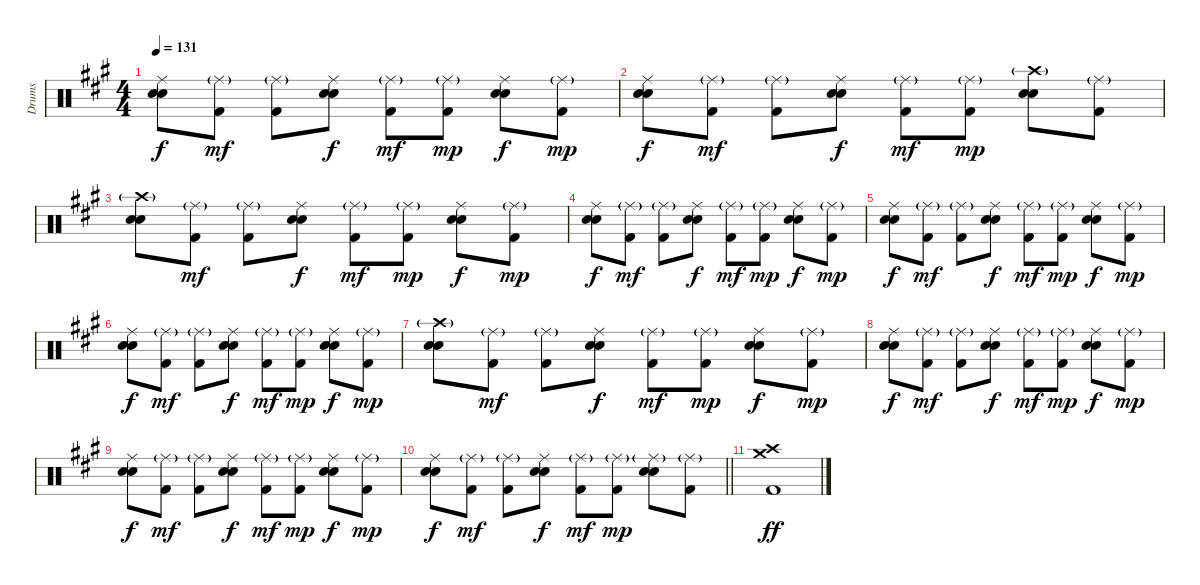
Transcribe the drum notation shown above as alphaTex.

\track ("Drums" "Drums") {instrument percussion}
\staff {score}
\articulation defaults
\ts (4 4)
\tempo 131
\clef neutral
\ks a
("Ride (middle)" "Electric Snare (hit)" "Snare (hit) 2").8{dy f} ("Ride (middle)"{g} "Kick (hit) 2").8{dy mf} ("Ride (middle)"{g} "Kick (hit) 2").8 ("Ride (middle)" "Electric Snare (hit)" "Snare (hit) 2").8{dy f} ("Ride (middle)"{g} "Kick (hit) 2").8{dy mf} ("Ride (middle)"{g} "Kick (hit) 2").8{dy mp} ("Ride (middle)" "Electric Snare (hit)" "Snare (hit) 2").8{dy f} ("Ride (middle)"{g} "Kick (hit) 2").8{dy mp} |
("Ride (middle)" "Electric Snare (hit)" "Snare (hit) 2").8{dy f} ("Ride (middle)"{g} "Kick (hit) 2").8{dy mf} ("Ride (middle)"{g} "Kick (hit) 2").8 ("Ride (middle)" "Electric Snare (hit)" "Snare (hit) 2").8{dy f} ("Ride (middle)"{g} "Kick (hit) 2").8{dy mf} ("Ride (middle)"{g} "Kick (hit) 2").8{dy mp} ("Crash high (hit)"{g} "Electric Snare (hit)" "Snare (hit) 2").8 ("Ride (middle)"{g} "Kick (hit) 2").8 |
("Crash high (hit)"{g} "Electric Snare (hit)" "Snare (hit) 2").8 ("Ride (middle)"{g} "Kick (hit) 2").8{dy mf} ("Ride (middle)"{g} "Kick (hit) 2").8 ("Ride (middle)" "Electric Snare (hit)" "Snare (hit) 2").8{dy f} ("Ride (middle)"{g} "Kick (hit) 2").8{dy mf} ("Ride (middle)"{g} "Kick (hit) 2").8{dy mp} ("Ride (middle)" "Electric Snare (hit)" "Snare (hit) 2").8{dy f} ("Ride (middle)"{g} "Kick (hit) 2").8{dy mp} |
("Ride (middle)" "Electric Snare (hit)" "Snare (hit) 2").8{dy f} ("Ride (middle)"{g} "Kick (hit) 2").8{dy mf} ("Ride (middle)"{g} "Kick (hit) 2").8 ("Ride (middle)" "Electric Snare (hit)" "Snare (hit) 2").8{dy f} ("Ride (middle)"{g} "Kick (hit) 2").8{dy mf} ("Ride (middle)"{g} "Kick (hit) 2").8{dy mp} ("Ride (middle)" "Electric Snare (hit)" "Snare (hit) 2").8{dy f} ("Ride (middle)"{g} "Kick (hit) 2").8{dy mp} |
("Ride (middle)" "Electric Snare (hit)" "Snare (hit) 2").8{dy f} ("Ride (middle)"{g} "Kick (hit) 2").8{dy mf} ("Ride (middle)"{g} "Kick (hit) 2").8 ("Ride (middle)" "Electric Snare (hit)" "Snare (hit) 2").8{dy f} ("Ride (middle)"{g} "Kick (hit) 2").8{dy mf} ("Ride (middle)"{g} "Kick (hit) 2").8{dy mp} ("Ride (middle)" "Electric Snare (hit)" "Snare (hit) 2").8{dy f} ("Ride (middle)"{g} "Kick (hit) 2").8{dy mp} |
("Ride (middle)" "Electric Snare (hit)" "Snare (hit) 2").8{dy f} ("Ride (middle)"{g} "Kick (hit) 2").8{dy mf} ("Ride (middle)"{g} "Kick (hit) 2").8 ("Ride (middle)" "Electric Snare (hit)" "Snare (hit) 2").8{dy f} ("Ride (middle)"{g} "Kick (hit) 2").8{dy mf} ("Ride (middle)"{g} "Kick (hit) 2").8{dy mp} ("Ride (middle)" "Electric Snare (hit)" "Snare (hit) 2").8{dy f} ("Ride (middle)"{g} "Kick (hit) 2").8{dy mp} |
("Crash high (hit)"{g} "Electric Snare (hit)" "Snare (hit) 2").8 ("Ride (middle)"{g} "Kick (hit) 2").8{dy mf} ("Ride (middle)"{g} "Kick (hit) 2").8 ("Ride (middle)" "Electric Snare (hit)" "Snare (hit) 2").8{dy f} ("Ride (middle)"{g} "Kick (hit) 2").8{dy mf} ("Ride (middle)"{g} "Kick (hit) 2").8{dy mp} ("Ride (middle)" "Electric Snare (hit)" "Snare (hit) 2").8{dy f} ("Ride (middle)"{g} "Kick (hit) 2").8{dy mp} |
("Ride (middle)" "Electric Snare (hit)" "Snare (hit) 2").8{dy f} ("Ride (middle)"{g} "Kick (hit) 2").8{dy mf} ("Ride (middle)"{g} "Kick (hit) 2").8 ("Ride (middle)" "Electric Snare (hit)" "Snare (hit) 2").8{dy f} ("Ride (middle)"{g} "Kick (hit) 2").8{dy mf} ("Ride (middle)"{g} "Kick (hit) 2").8{dy mp} ("Ride (middle)" "Electric Snare (hit)" "Snare (hit) 2").8{dy f} ("Ride (middle)"{g} "Kick (hit) 2").8{dy mp} |
("Ride (middle)" "Electric Snare (hit)" "Snare (hit) 2").8{dy f} ("Ride (middle)"{g} "Kick (hit) 2").8{dy mf} ("Ride (middle)"{g} "Kick (hit) 2").8 ("Ride (middle)" "Electric Snare (hit)" "Snare (hit) 2").8{dy f} ("Ride (middle)"{g} "Kick (hit) 2").8{dy mf} ("Ride (middle)"{g} "Kick (hit) 2").8{dy mp} ("Ride (middle)" "Electric Snare (hit)" "Snare (hit) 2").8{dy f} ("Ride (middle)"{g} "Kick (hit) 2").8{dy mp} |
\barLineRight lightlight
("Ride (middle)" "Electric Snare (hit)" "Snare (hit) 2").8{dy f} ("Ride (middle)"{g} "Kick (hit) 2").8{dy mf} ("Ride (middle)"{g} "Kick (hit) 2").8 ("Ride (middle)" "Electric Snare (hit)" "Snare (hit) 2").8{dy f} ("Ride (middle)"{g} "Kick (hit) 2").8{dy mf} ("Ride (middle)"{g} "Kick (hit) 2").8{dy mp} ("Ride (middle)"{g} "Electric Snare (hit)" "Snare (hit) 2").8 ("Ride (middle)"{g} "Kick (hit) 2").8 |
("Crash high (hit)" "Crash medium (hit)" "Kick (hit) 2").1{dy ff}
